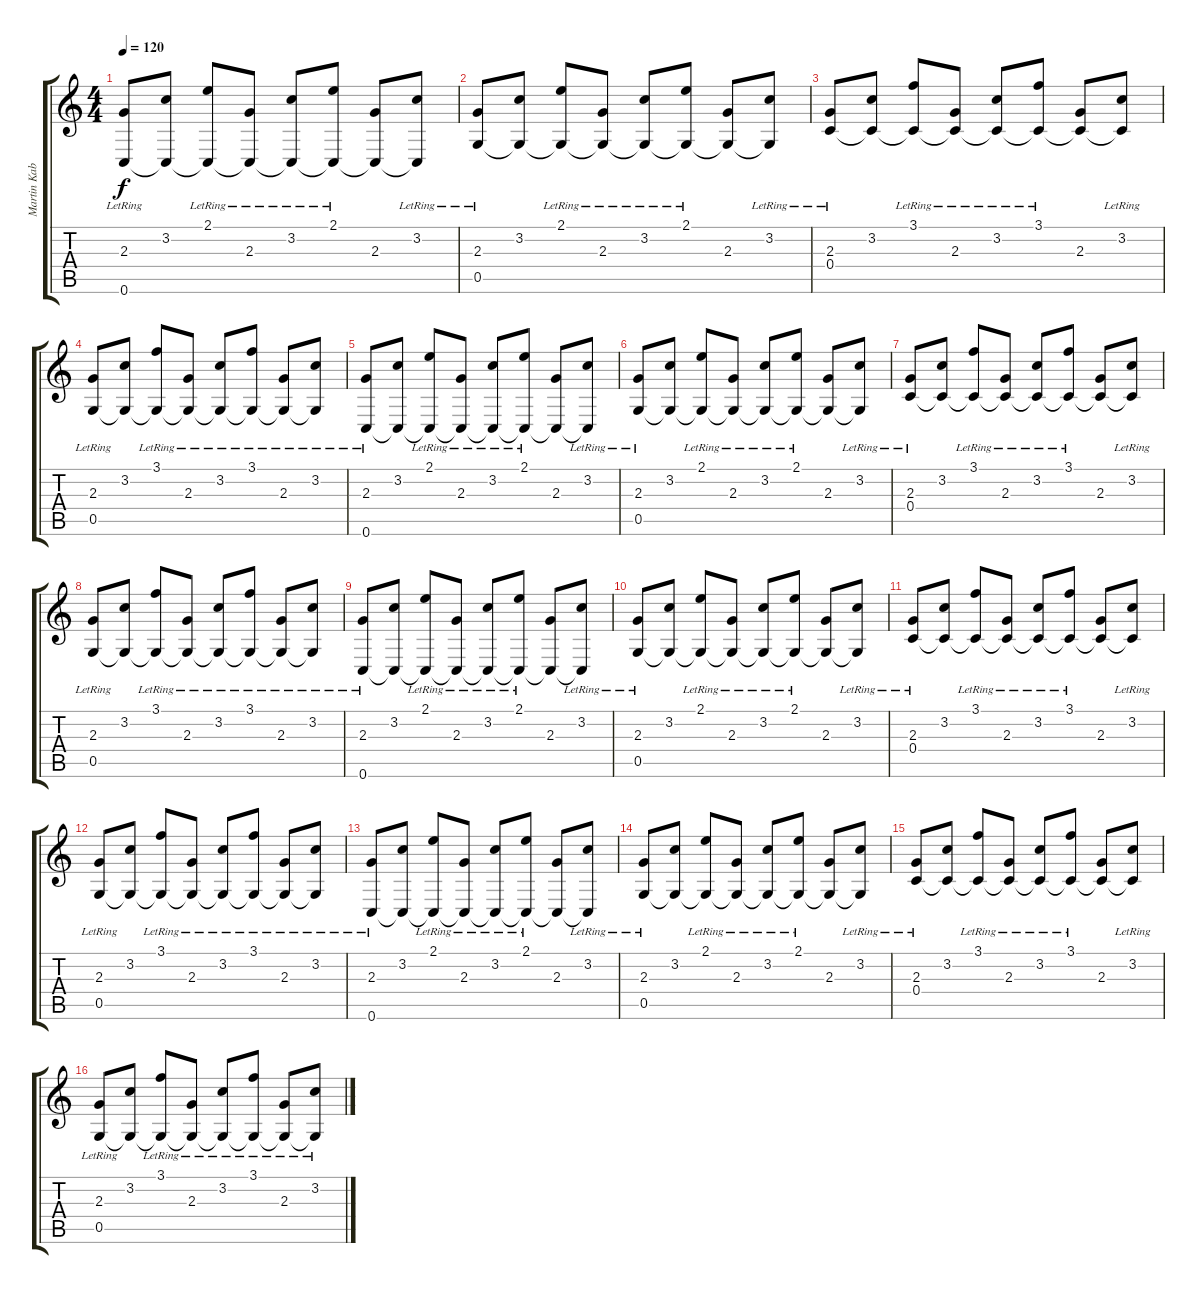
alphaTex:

\track ("Martin Kabicek" "Martin Kab") {instrument acousticguitarsteel}
\staff {score tabs}
\tuning (D4 A3 F3 C3 G2 C2) {hide}
\ts (4 4)
\tempo 120
\clef g2
\ks c
(2.3{lr} 0.6).8{dy f} (3.2 0.6{t}).8 (2.1{lr} 0.6{t}).8 (2.3{lr} 0.6{t}).8 (3.2{lr} 0.6{t}).8 (2.1{lr} 0.6{t}).8 (2.3 0.6{t}).8 (3.2{lr} 0.6{t}).8 |
(2.3{lr} 0.5).8 (3.2 0.5{t}).8 (2.1{lr} 0.5{t}).8 (2.3{lr} 0.5{t}).8 (3.2{lr} 0.5{t}).8 (2.1{lr} 0.5{t}).8 (2.3 0.5{t}).8 (3.2{lr} 0.5{t}).8 |
(2.3{lr} 0.4).8 (3.2 0.4{t}).8 (3.1{lr} 0.4{t}).8 (2.3{lr} 0.4{t}).8 (3.2{lr} 0.4{t}).8 (3.1{lr} 0.4{t}).8 (2.3 0.4{t}).8 (3.2{lr} 0.4{t}).8 |
(2.3{lr} 0.5).8 (3.2 0.5{t}).8 (3.1{lr} 0.5{t}).8 (2.3{lr} 0.5{t}).8 (3.2{lr} 0.5{t}).8 (3.1{lr} 0.5{t}).8 (2.3{lr} 0.5{t}).8 (3.2{lr} 0.5{t}).8 |
(2.3{lr} 0.6).8 (3.2 0.6{t}).8 (2.1{lr} 0.6{t}).8 (2.3{lr} 0.6{t}).8 (3.2{lr} 0.6{t}).8 (2.1{lr} 0.6{t}).8 (2.3 0.6{t}).8 (3.2{lr} 0.6{t}).8 |
(2.3{lr} 0.5).8 (3.2 0.5{t}).8 (2.1{lr} 0.5{t}).8 (2.3{lr} 0.5{t}).8 (3.2{lr} 0.5{t}).8 (2.1{lr} 0.5{t}).8 (2.3 0.5{t}).8 (3.2{lr} 0.5{t}).8 |
(2.3{lr} 0.4).8 (3.2 0.4{t}).8 (3.1{lr} 0.4{t}).8 (2.3{lr} 0.4{t}).8 (3.2{lr} 0.4{t}).8 (3.1{lr} 0.4{t}).8 (2.3 0.4{t}).8 (3.2{lr} 0.4{t}).8 |
(2.3{lr} 0.5).8 (3.2 0.5{t}).8 (3.1{lr} 0.5{t}).8 (2.3{lr} 0.5{t}).8 (3.2{lr} 0.5{t}).8 (3.1{lr} 0.5{t}).8 (2.3{lr} 0.5{t}).8 (3.2{lr} 0.5{t}).8 |
(2.3{lr} 0.6).8 (3.2 0.6{t}).8 (2.1{lr} 0.6{t}).8 (2.3{lr} 0.6{t}).8 (3.2{lr} 0.6{t}).8 (2.1{lr} 0.6{t}).8 (2.3 0.6{t}).8 (3.2{lr} 0.6{t}).8 |
(2.3{lr} 0.5).8 (3.2 0.5{t}).8 (2.1{lr} 0.5{t}).8 (2.3{lr} 0.5{t}).8 (3.2{lr} 0.5{t}).8 (2.1{lr} 0.5{t}).8 (2.3 0.5{t}).8 (3.2{lr} 0.5{t}).8 |
(2.3{lr} 0.4).8 (3.2 0.4{t}).8 (3.1{lr} 0.4{t}).8 (2.3{lr} 0.4{t}).8 (3.2{lr} 0.4{t}).8 (3.1{lr} 0.4{t}).8 (2.3 0.4{t}).8 (3.2{lr} 0.4{t}).8 |
(2.3{lr} 0.5).8 (3.2 0.5{t}).8 (3.1{lr} 0.5{t}).8 (2.3{lr} 0.5{t}).8 (3.2{lr} 0.5{t}).8 (3.1{lr} 0.5{t}).8 (2.3{lr} 0.5{t}).8 (3.2{lr} 0.5{t}).8 |
(2.3{lr} 0.6).8 (3.2 0.6{t}).8 (2.1{lr} 0.6{t}).8 (2.3{lr} 0.6{t}).8 (3.2{lr} 0.6{t}).8 (2.1{lr} 0.6{t}).8 (2.3 0.6{t}).8 (3.2{lr} 0.6{t}).8 |
(2.3{lr} 0.5).8 (3.2 0.5{t}).8 (2.1{lr} 0.5{t}).8 (2.3{lr} 0.5{t}).8 (3.2{lr} 0.5{t}).8 (2.1{lr} 0.5{t}).8 (2.3 0.5{t}).8 (3.2{lr} 0.5{t}).8 |
(2.3{lr} 0.4).8 (3.2 0.4{t}).8 (3.1{lr} 0.4{t}).8 (2.3{lr} 0.4{t}).8 (3.2{lr} 0.4{t}).8 (3.1{lr} 0.4{t}).8 (2.3 0.4{t}).8 (3.2{lr} 0.4{t}).8 |
(2.3{lr} 0.5).8 (3.2 0.5{t}).8 (3.1{lr} 0.5{t}).8 (2.3{lr} 0.5{t}).8 (3.2{lr} 0.5{t}).8 (3.1{lr} 0.5{t}).8 (2.3{lr} 0.5{t}).8 (3.2{lr} 0.5{t}).8
